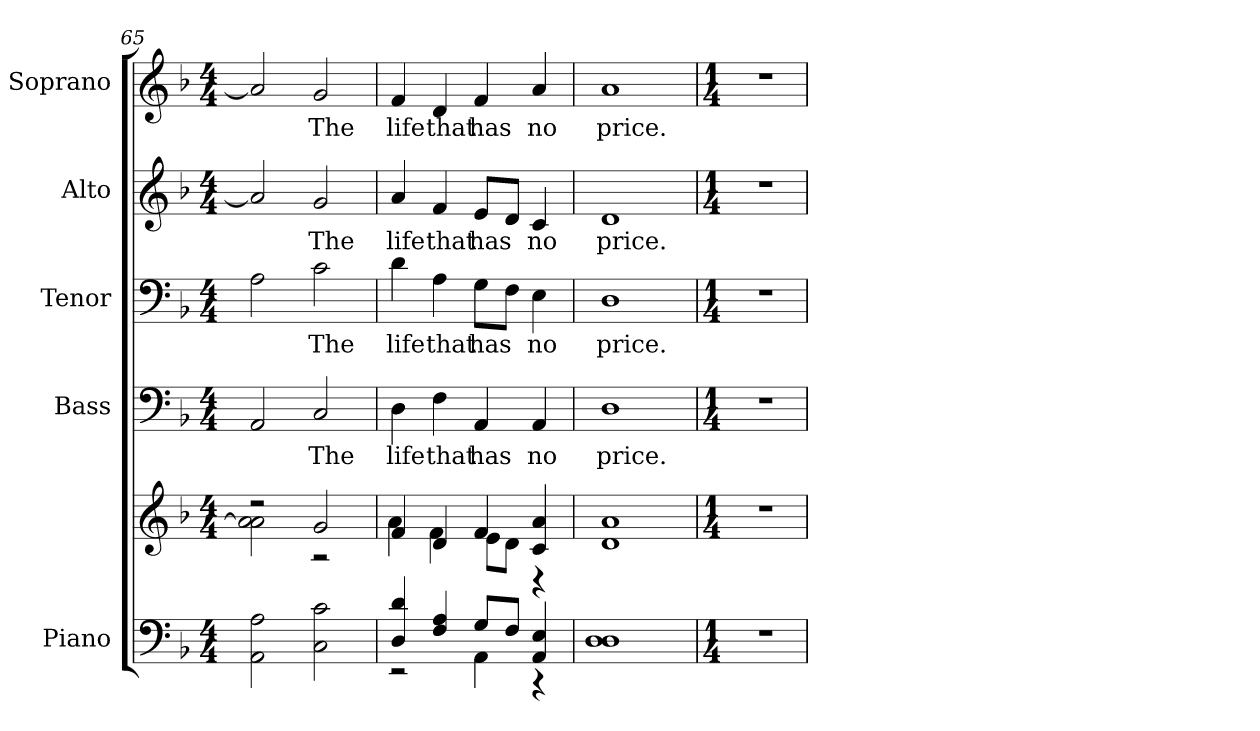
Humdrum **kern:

**kern	**kern	**kern	**text	**kern	**text	**kern	**text	**kern	**text
*part5	*part5	*part4	*part4	*part3	*part3	*part2	*part2	*part1	*part1
*staff6	*staff5	*staff4	*staff4	*staff3	*staff3	*staff2	*staff2	*staff1	*staff1
*I"Piano	*	*I"Bass	*	*I"Tenor	*	*I"Alto	*	*I"Soprano	*
*I'Pno.	*	*I'B.	*	*I'T.	*	*I'A.	*	*I'S.	*
!!LO:PB:g=z
*clefF4	*clefG2	*clefF4	*	*clefF4	*	*clefG2	*	*clefG2	*
*k[b-]	*k[b-]	*k[b-]	*	*k[b-]	*	*k[b-]	*	*k[b-]	*
*F:	*F:	*F:	*	*F:	*	*F:	*	*F:	*
*M4/4	*M4/4	*M4/4	*	*M4/4	*	*M4/4	*	*M4/4	*
=65	=65	=65	=65	=65	=65	=65	=65	=65	=65
*	*^	*	*	*	*	*	*	*	*
2AAi\ 2Ai	2r	2ai\] 2ai	2AAi/	.	2Ai\	.	2ai/]	.	2ai/]	.
!	!	!	!	!LO:LY:b:color=#000000	!	!	!	!	!	!
!	!	!	!	!	!	!LO:LY:b:color=#000000	!	!	!	!
!	!	!	!	!	!	!	!	!LO:LY:b:color=#000000	!	!
!	!	!	!	!	!	!	!	!	!	!LO:LY:b:color=#000000
2Ci\ 2ci	2gi/	2r	2Ci/	The	2ci\	The	2gi/	The	2gi/	The
=66	=66	=66	=66	=66	=66	=66	=66	=66	=66	=66
*^	*	*	*	*	*	*	*	*	*	*
!	!	!	!	!	!LO:LY:b:color=#000000	!	!	!	!	!	!
!	!	!	!	!	!	!	!LO:LY:b:color=#000000	!	!	!	!
!	!	!	!	!	!	!	!	!	!LO:LY:b:color=#000000	!	!
!	!	!	!	!	!	!	!	!	!	!	!LO:LY:b:color=#000000
4Di/ 4di	2r	4fi/	4ai\	4Di\	life	4di\	life	4ai/	life	4fi/	life
!	!	!	!	!	!LO:LY:b:color=#000000	!	!	!	!	!	!
!	!	!	!	!	!	!	!LO:LY:b:color=#000000	!	!	!	!
!	!	!	!	!	!	!	!	!	!LO:LY:b:color=#000000	!	!
!	!	!	!	!	!	!	!	!	!	!	!LO:LY:b:color=#000000
4Fi/ 4Ai	.	4di/	4fi\	4Fi\	that	4Ai\	that	4fi/	that	4di/	that
!	!	!	!	!	!LO:LY:b:color=#000000	!	!	!	!	!	!
!	!	!	!	!	!	!	!LO:LY:b:color=#000000	!	!	!	!
!	!	!	!	!	!	!	!	!	!LO:LY:b:color=#000000	!	!
!	!	!	!	!	!	!	!	!	!	!	!LO:LY:b:color=#000000
8Gi/L	4AAi\	4fi/	8ei\L	4AAi/	has	8Gi\L	has	8ei/L	has	4fi/	has
8Fi/J	.	.	8di\J	.	.	8Fi\J	.	8di/J	.	.	.
!	!	!	!	!	!LO:LY:b:color=#000000	!	!	!	!	!	!
!	!	!	!	!	!	!	!LO:LY:b:color=#000000	!	!	!	!
!	!	!	!	!	!	!	!	!	!LO:LY:b:color=#000000	!	!
!	!	!	!	!	!	!	!	!	!	!	!LO:LY:b:color=#000000
4AAi/ 4Ei	4r	4ci/ 4ai	4r	4AAi/	no	4Ei\	no	4ci/	no	4ai/	no
*v	*v	*	*	*	*	*	*	*	*	*	*
*	*v	*v	*	*	*	*	*	*	*	*
=67	=67	=67	=67	=67	=67	=67	=67	=67	=67
*^	*^	*	*	*	*	*	*	*	*
!	!	!	!	!	!LO:LY:b:color=#000000	!	!	!	!	!	!
*v	*v	*	*	*	*	*	*	*	*	*	*
*	*v	*v	*	*	*	*	*	*	*	*
*^	*^	*	*	*	*	*	*	*	*
!	!	!	!	!	!	!	!LO:LY:b:color=#000000	!	!	!	!
*v	*v	*	*	*	*	*	*	*	*	*	*
*	*v	*v	*	*	*	*	*	*	*	*
*^	*^	*	*	*	*	*	*	*	*
!	!	!	!	!	!	!	!	!	!LO:LY:b:color=#000000	!	!
*v	*v	*	*	*	*	*	*	*	*	*	*
*	*v	*v	*	*	*	*	*	*	*	*
*^	*^	*	*	*	*	*	*	*	*
!	!	!	!	!	!	!	!	!	!	!	!LO:LY:b:color=#000000
*v	*v	*	*	*	*	*	*	*	*	*	*
*	*v	*v	*	*	*	*	*	*	*	*
1Di 1Di	1di 1ai	1Di	price.	1Di	price.	1di	price.	1ai	price.
=68	=68	=68	=68	=68	=68	=68	=68	=68	=68
*M1/4	*M1/4	*M1/4	*	*M1/4	*	*M1/4	*	*M1/4	*
!LO:N:vis=1	!LO:N:vis=1	!LO:N:vis=1	!	!LO:N:vis=1	!	!LO:N:vis=1	!	!LO:N:vis=1	!
4r	4r	4r	.	4r	.	4r	.	4r	.
=	=	=	=	=	=	=	=	=	=
*-	*-	*-	*-	*-	*-	*-	*-	*-	*-
